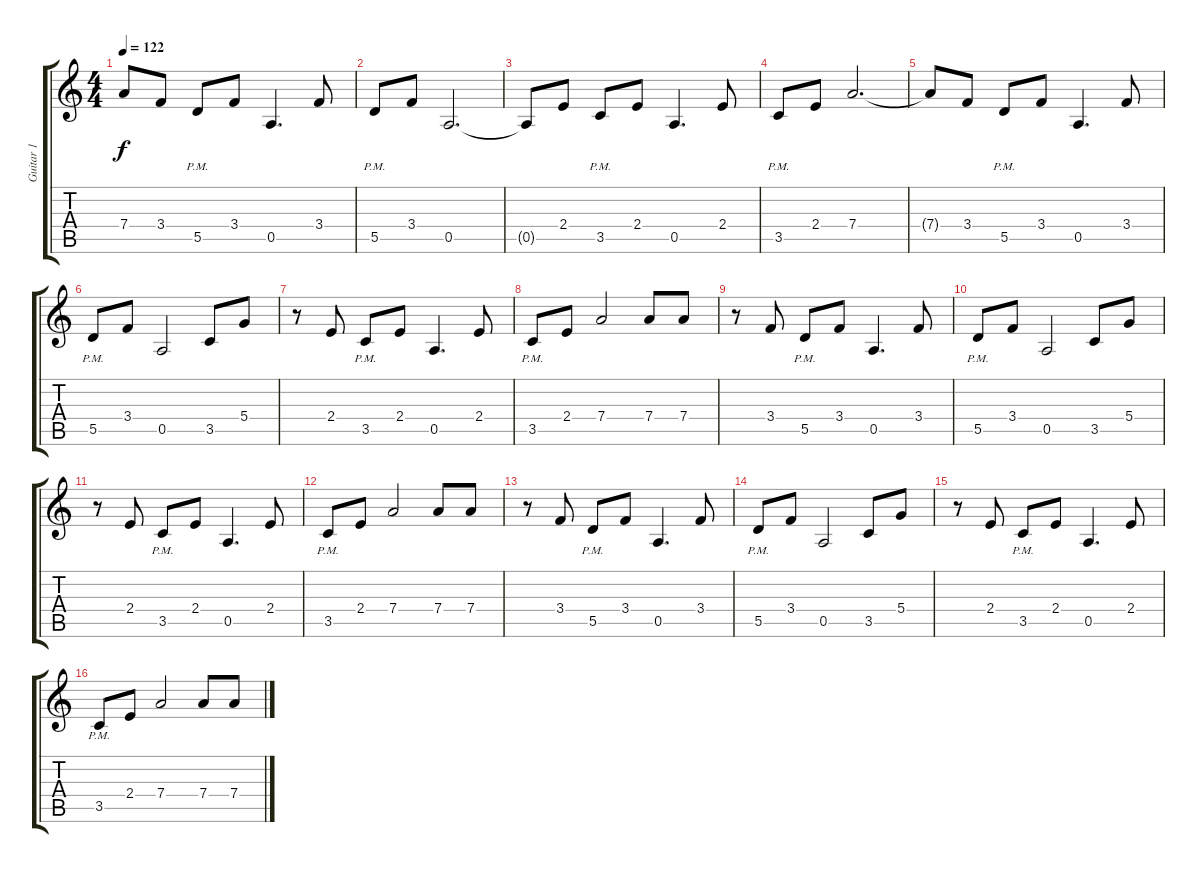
\track ("Guitar 1" "Guitar 1") {instrument distortionguitar}
\staff {score tabs}
\tuning (E4 B3 G3 D3 A2 E2) {hide}
\ts (4 4)
\tempo 122
\clef g2
\ks c
7.4{t}.8{dy f} 3.4.8 5.5{pm}.8 3.4.8 0.5.4{d} 3.4.8 |
5.5{pm}.8 3.4.8 0.5.2{d} |
0.5{t}.8 2.4.8 3.5{pm}.8 2.4.8 0.5.4{d} 2.4.8 |
3.5{pm}.8 2.4.8 7.4.2{d} |
7.4{t}.8 3.4.8 5.5{pm}.8 3.4.8 0.5.4{d} 3.4.8 |
5.5{pm}.8 3.4.8 0.5.2 3.5.8 5.4.8 |
r.8 2.4.8 3.5{pm}.8 2.4.8 0.5.4{d} 2.4.8 |
3.5{pm}.8 2.4.8 7.4.2 7.4.8 7.4.8 |
r.8 3.4.8 5.5{pm}.8 3.4.8 0.5.4{d} 3.4.8 |
5.5{pm}.8 3.4.8 0.5.2 3.5.8 5.4.8 |
r.8 2.4.8 3.5{pm}.8 2.4.8 0.5.4{d} 2.4.8 |
3.5{pm}.8 2.4.8 7.4.2 7.4.8 7.4.8 |
r.8 3.4.8 5.5{pm}.8 3.4.8 0.5.4{d} 3.4.8 |
5.5{pm}.8 3.4.8 0.5.2 3.5.8 5.4.8 |
r.8 2.4.8 3.5{pm}.8 2.4.8 0.5.4{d} 2.4.8 |
3.5{pm}.8 2.4.8 7.4.2 7.4.8 7.4.8
